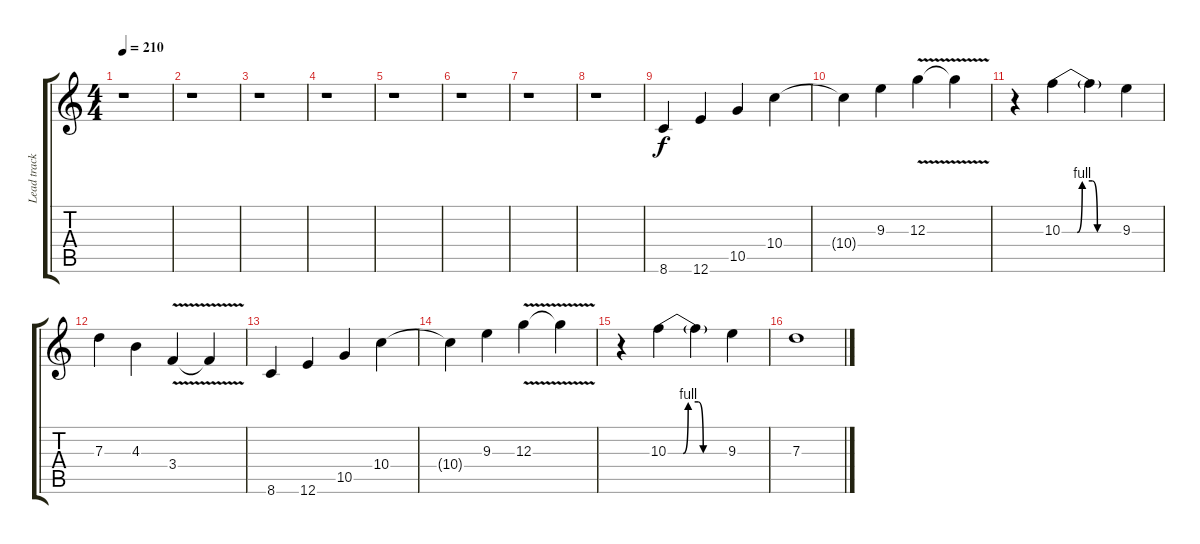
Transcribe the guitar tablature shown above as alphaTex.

\track ("Lead track R" "Lead track") {instrument overdrivenguitar}
\staff {score tabs}
\tuning (E4 B3 G3 D3 A2 E2) {hide}
\ts (4 4)
\tempo 210
\clef g2
\ks c
r.1{dy f} |
r.1 |
r.1 |
r.1 |
r.1 |
r.1 |
r.1 |
r.1 |
8.6.4 12.6.4 10.5.4 10.4.4 |
10.4{t}.4 9.3.4 12.3{v}.4 12.3{v t}.4 |
r.4 10.3{be (custom 0 0 15 0 20 4 30 4 35 0 40 0 45 0 60 0)}.4 10.3{t}.4 9.3.4 |
7.3.4 4.3.4 3.4{v}.4 3.4{t}.4 |
8.6.4 12.6.4 10.5.4 10.4.4 |
10.4{t}.4 9.3.4 12.3{v}.4 12.3{v t}.4 |
r.4 10.3{be (custom 0 0 15 0 20 4 30 4 35 0 40 0 45 0 60 0)}.4 10.3{t}.4 9.3.4 |
7.3.1
